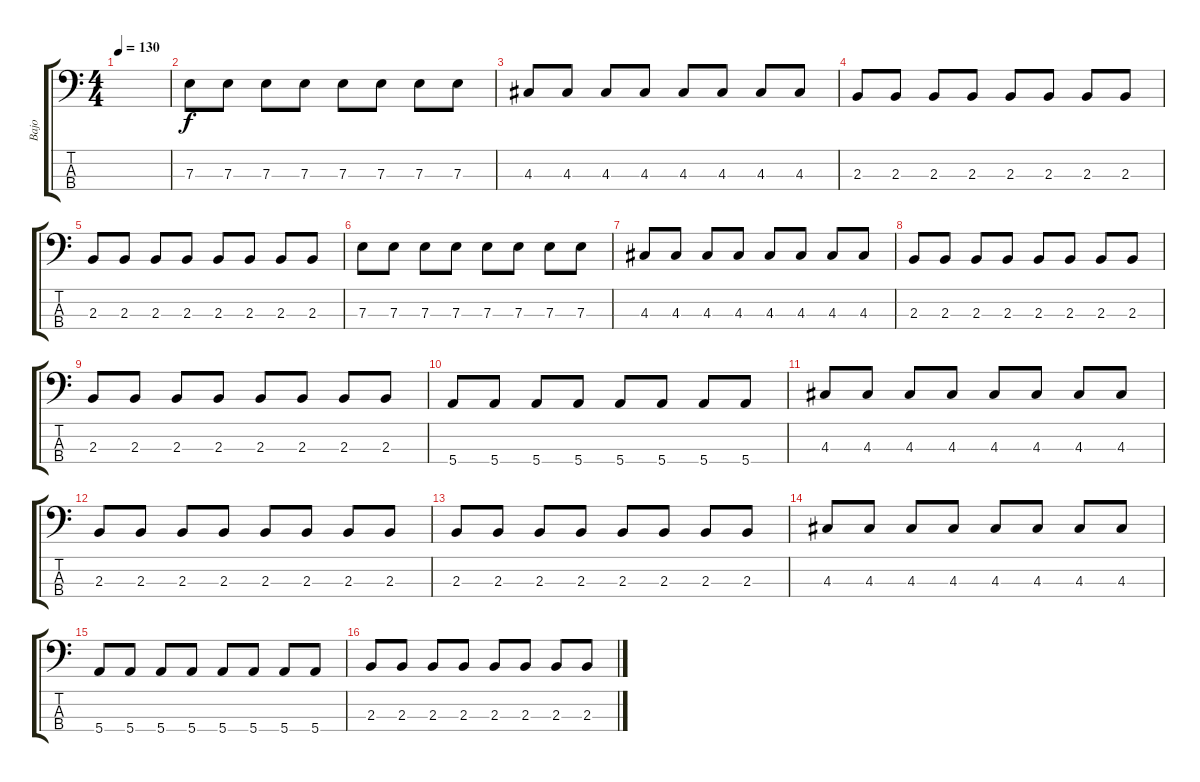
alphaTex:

\track ("Bajo" "Bajo") {instrument electricbasspick}
\staff {score tabs}
\tuning (G2 D2 A1 E1) {hide}
\ts (4 4)
\tempo 130
\clef f4
\ks c
|
7.3.8 7.3.8 7.3.8 7.3.8 7.3.8 7.3.8 7.3.8 7.3.8 |
4.3.8 4.3.8 4.3.8 4.3.8 4.3.8 4.3.8 4.3.8 4.3.8 |
2.3.8 2.3.8 2.3.8 2.3.8 2.3.8 2.3.8 2.3.8 2.3.8 |
2.3.8 2.3.8 2.3.8 2.3.8 2.3.8 2.3.8 2.3.8 2.3.8 |
7.3.8 7.3.8 7.3.8 7.3.8 7.3.8 7.3.8 7.3.8 7.3.8 |
4.3.8 4.3.8 4.3.8 4.3.8 4.3.8 4.3.8 4.3.8 4.3.8 |
2.3.8 2.3.8 2.3.8 2.3.8 2.3.8 2.3.8 2.3.8 2.3.8 |
2.3.8 2.3.8 2.3.8 2.3.8 2.3.8 2.3.8 2.3.8 2.3.8 |
5.4.8 5.4.8 5.4.8 5.4.8 5.4.8 5.4.8 5.4.8 5.4.8 |
4.3.8 4.3.8 4.3.8 4.3.8 4.3.8 4.3.8 4.3.8 4.3.8 |
2.3.8 2.3.8 2.3.8 2.3.8 2.3.8 2.3.8 2.3.8 2.3.8 |
2.3.8 2.3.8 2.3.8 2.3.8 2.3.8 2.3.8 2.3.8 2.3.8 |
4.3.8 4.3.8 4.3.8 4.3.8 4.3.8 4.3.8 4.3.8 4.3.8 |
5.4.8 5.4.8 5.4.8 5.4.8 5.4.8 5.4.8 5.4.8 5.4.8 |
2.3.8 2.3.8 2.3.8 2.3.8 2.3.8 2.3.8 2.3.8 2.3.8
